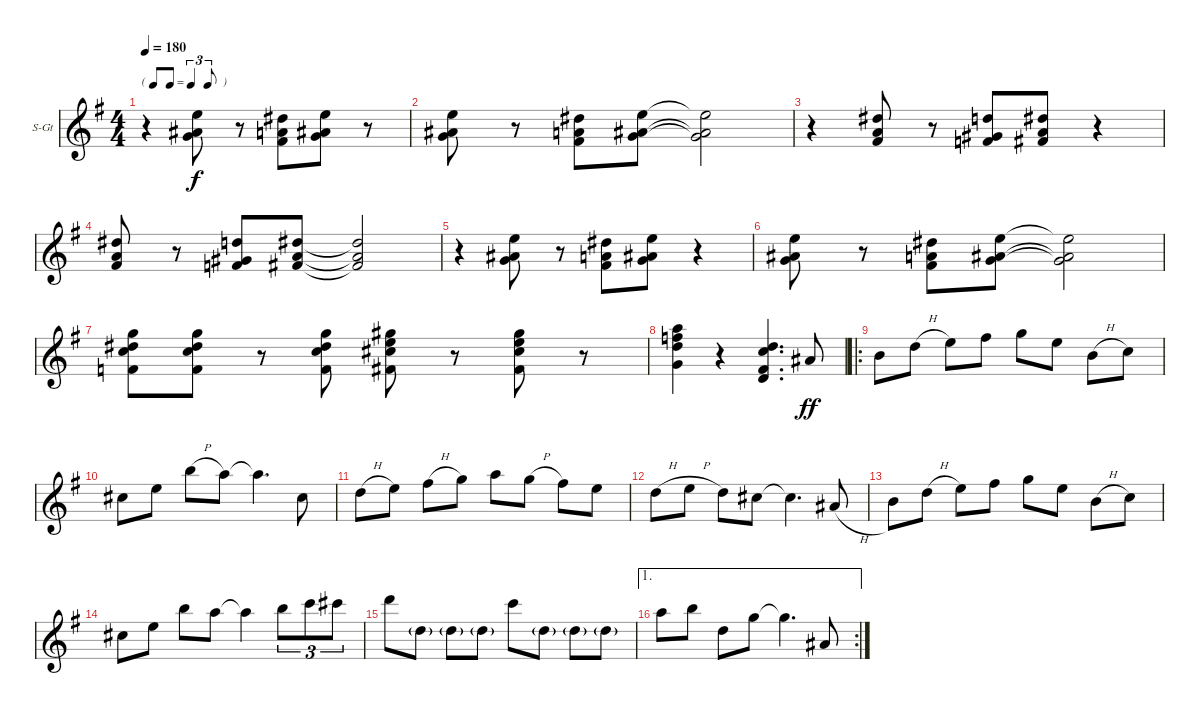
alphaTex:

\defaultSystemsLayout 4
\bracketExtendMode nobrackets
\firstSystemTrackNameOrientation horizontal
\otherSystemsTrackNameOrientation horizontal
\track ("Steel Guitar" "S-Gt") {instrument acousticguitarsteel}
\staff {score}
\tuning (E4 B3 G3 D3 A2 E2)
\ts (4 4)
\tf triplet8th
\ac
\tempo 180
\clef g2
\ks g
r.4{dy f instrument acousticguitarsteel} (5.4 3.3 5.2).8 r.8 (4.4 2.3 4.2).8 (5.4 3.3 5.2).8 r.8 |
(5.4 5.2 3.3).8 r.8 (4.4 2.3 4.2).8 (5.4 3.3 5.2).8 (5.2{t} 3.3{t} 5.4{t}).2 |
r.4 (4.2 2.3 4.4).8 r.8 (3.2 1.3 3.4).8 (4.2 2.3 4.4).8 r.4 |
(4.2 2.3 4.4).8 r.8 (3.2 1.3 3.4).8 (4.2 4.4 2.3).8 (4.2{t} 2.3{t} 4.4{t}).2 |
r.4 (5.4 3.3 5.2).8 r.8 (4.4 2.3 4.2).8 (5.4 3.3 5.2).8 r.4 |
(5.4 5.2 3.3).8 r.8 (4.4 2.3 4.2).8 (5.4 3.3 5.2).8 (5.2{t} 3.3{t} 5.4{t}).2 |
(3.4 5.3 4.2 3.1).8 (4.2 5.3 3.4 3.1).8 r.8 (3.4 5.3 4.2 3.1).8 (4.1 5.2 6.3 4.4).8 r.8 (4.4 6.3 5.2 4.1).8 r.8 |
(5.4 7.3 6.2 5.1).4 r.4 (5.5 4.4 5.3 3.2).4{d bd 120} 3.3.8{dy ff} |
\ro
4.3.8 3.2{h}.8 5.2.8 7.2.8 3.1.8 5.2.8 4.3{h}.8 5.3.8 |
6.3.8 5.2.8 7.1{h}.8 5.1.8 5.1{t}.4{d} 6.3.8 |
7.3{h}.8 9.3.8 7.2{h}.8 8.2.8 10.2.8 8.2{h}.8 7.2.8 9.3.8 |
7.3{h}.8 9.3{h}.8 7.3.8 6.3.8 6.3{t}.4{d} 3.3{h}.8 |
4.3.8 3.2{h}.8 5.2.8 7.2.8 3.1.8 5.2.8 4.3{h}.8 5.3.8 |
6.3.8 5.2.8 7.1.8 5.1.8 5.1{t}.4 7.1.8{tu (3 2)} 8.1.8{tu (3 2)} 9.1.8{tu (3 2)} |
10.1.8 7.3{g pm}.8 7.3{g pm}.8 7.3{g pm}.8 8.1.8 7.3{g pm}.8 7.3{g pm}.8 7.3{g pm}.8 |
\ae 1
\rc 2
10.2.8 12.2.8 12.4.8 12.3.8 12.3{t}.4{d} 3.3.8
